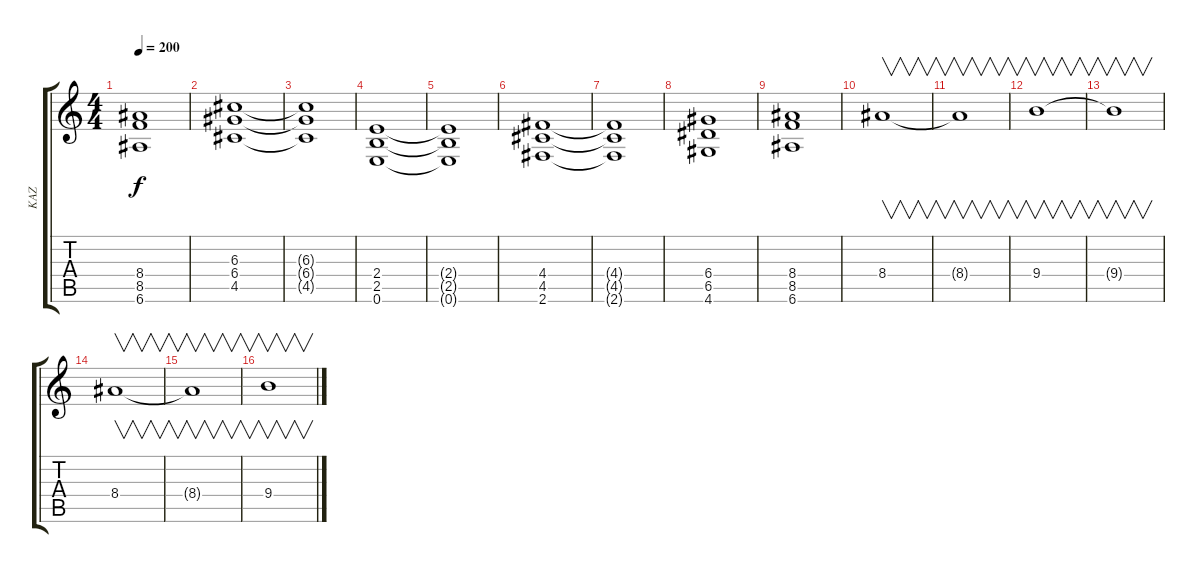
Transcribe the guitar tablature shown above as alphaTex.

\track ("KAZ" "KAZ") {instrument distortionguitar}
\staff {score tabs}
\tuning (E4 B3 G3 D3 A2 E2) {hide}
\ts (4 4)
\tempo 200
\clef g2
\ks c
(8.4 8.5 6.6).1{dy f} |
(6.3 6.4 4.5).1 |
(6.3{t} 6.4{t} 4.5{t}).1 |
(2.4 2.5 0.6).1 |
(2.4{t} 2.5{t} 0.6{t}).1 |
(4.4 4.5 2.6).1 |
(4.4{t} 4.5{t} 2.6{t}).1 |
(6.4 6.5 4.6).1 |
(8.4 8.5 6.6).1 |
8.4.1{v} |
8.4{t}.1{v} |
9.4.1{v} |
9.4{t}.1{v} |
8.4.1{v} |
8.4{t}.1{v} |
9.4.1{v}
